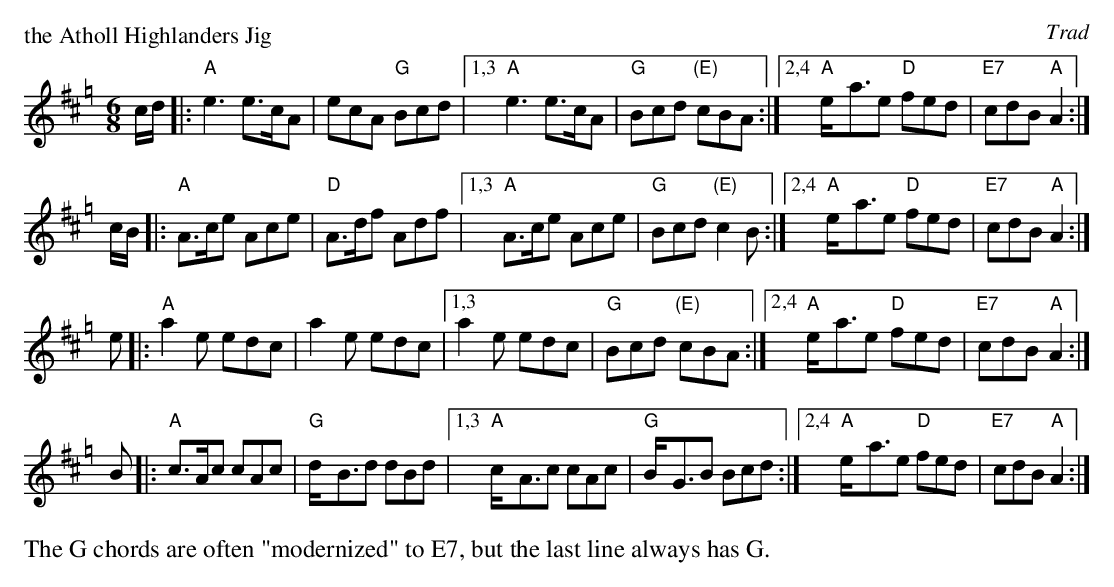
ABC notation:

X:1
P: the Atholl Highlanders Jig
O: Trad
M: 6/8
L: 1/8
K: AMix=g
c/d/ \
|: "A"e3 e>cA | ecA "G"Bcd \
|1,3 "A"e3 e>cA | "G"Bcd "(E)"cBA \
:|2,4 "A"e-<ae "D"fed | "E7"cdB "A"A2 :|
c/B/ \
|: "A"A>ce Ace | "D"A>df Adf \
|1,3 "A"A>ce Ace | "G"Bcd "(E)"c2B \
:|2,4 "A"e-<ae "D"fed | "E7"cdB "A"A2 :|
e \
|: "A"a2e edc | a2e edc \
|1,3 a2e edc | "G"Bcd "(E)"cBA \
:|2,4 "A"e-<ae "D"fed | "E7"cdB "A"A2 :|
B \
|: "A"c>Ac cAc | "G"d-<Bd dBd \
|1,3 "A"c-<Ac cAc | "G"B-<GB Bcd \
:|2,4 "A"e-<ae "D"fed | "E7"cdB "A"A2 :|
